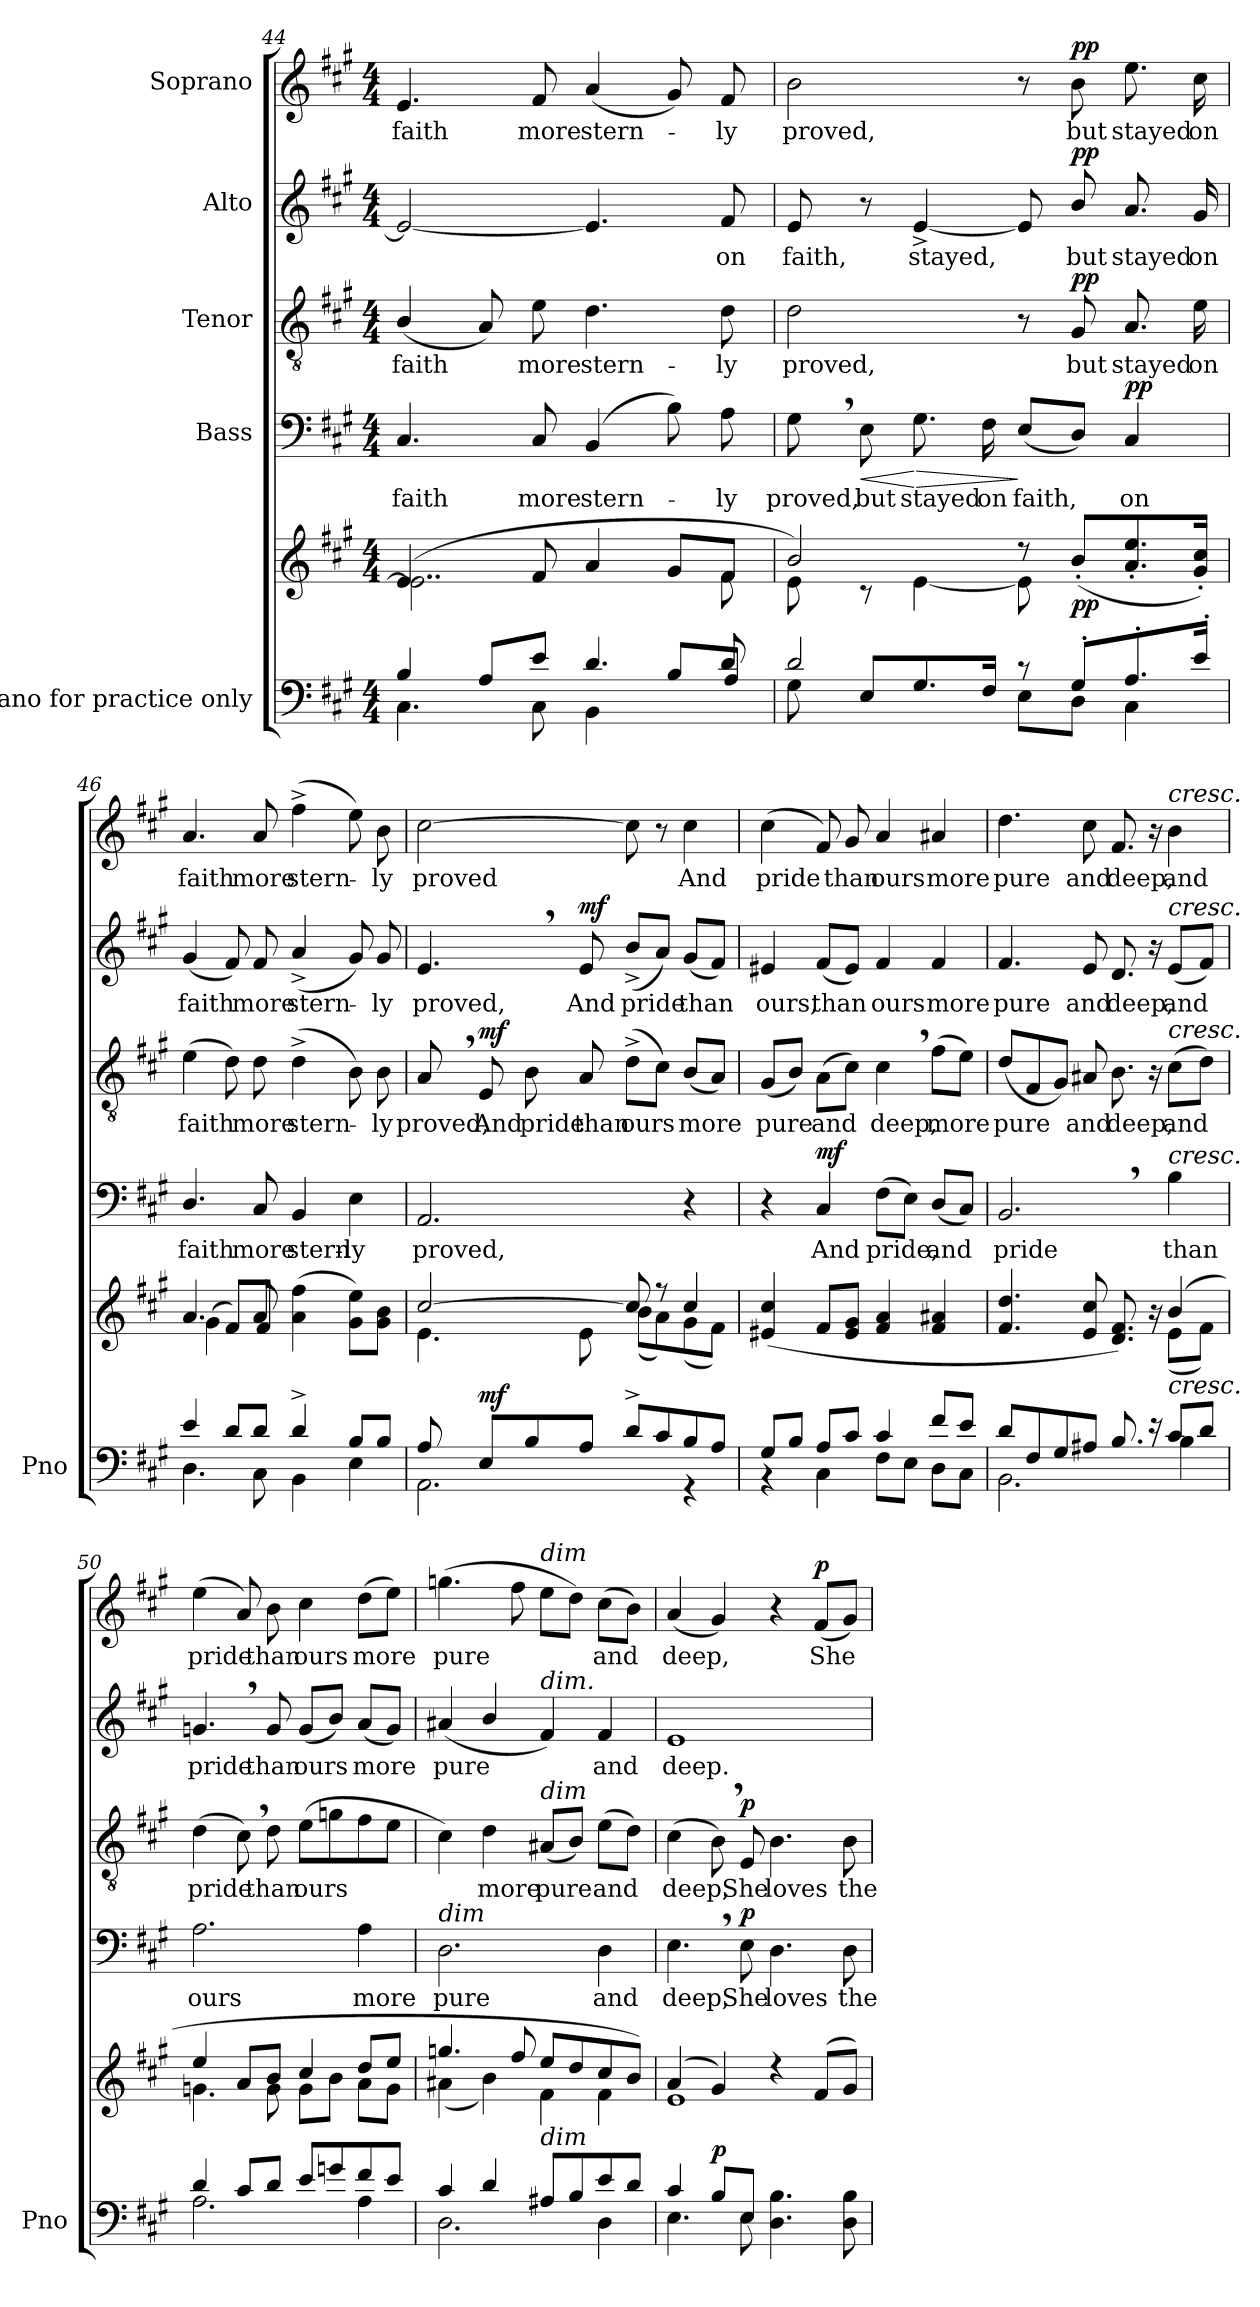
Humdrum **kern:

**kern	**kern	**dynam	**kern	**text	**dynam	**kern	**text	**dynam	**kern	**text	**dynam	**kern	**text	**dynam
*part5	*part5	*part5	*part4	*part4	*part4	*part3	*part3	*part3	*part2	*part2	*part2	*part1	*part1	*part1
*staff6	*staff5	*staff5/6	*staff4	*staff4	*staff4	*staff3	*staff3	*staff3	*staff2	*staff2	*staff2	*staff1	*staff1	*staff1
*I"Piano for practice only	*	*	*I"Bass	*	*	*I"Tenor	*	*	*I"Alto	*	*	*I"Soprano	*	*
*I'Pno	*	*	*	*	*	*	*	*	*	*	*	*	*	*
*clefF4	*clefG2	*	*clefF4	*	*	*clefGv2	*	*	*clefG2	*	*	*clefG2	*	*
*k[f#c#g#]	*k[f#c#g#]	*	*k[f#c#g#]	*	*	*k[f#c#g#]	*	*	*k[f#c#g#]	*	*	*k[f#c#g#]	*	*
*M4/4	*M4/4	*	*M4/4	*	*	*M4/4	*	*	*M4/4	*	*	*M4/4	*	*
=44	=44	=44	=44	=44	=44	=44	=44	=44	=44	=44	=44	=44	=44	=44
*^	*^	*	*	*	*	*	*	*	*	*	*	*	*	*
4B/	4.C#\	(4.e/	2..e\]	.	4.C#/	faith	.	(4B/	faith	.	2e/_	.	.	4.e/	faith	.
8A/L	.	.	.	.	.	.	.	8A/)	.	.	.	.	.	.	.	.
8e/J	8C#\	8f#/	.	.	8C#/	more	.	8e\	more	.	.	.	.	8f#/	more	.
4.d/	4BB\	4a/	.	.	(4BB/	stern-	.	4.d\	stern-	.	4.e/]	.	.	(4a/	stern-	.
.	8B/L	8g#/L	.	.	8B\)	.	.	.	.	.	.	.	.	8g#/)	.	.
8d/	8A/J	8f#/J	8f#\	.	8A\	-ly	.	8d\	-ly	.	8f#/	on	.	8f#/	-ly	.
=45	=45	=45	=45	=45	=45	=45	=45	=45	=45	=45	=45	=45	=45	=45	=45	=45
2d/	8G#\	2b/)	8e\	.	8G#,\	proved,	.	2d\	proved,	.	8e/	faith,	.	2b\	proved,	.
!	!	!	!	!	!	!	!LO:HP:b	!	!	!	!	!	!	!	!	!
.	8E/L	.	8r	.	8E\	but	<	.	.	.	8r	.	.	.	.	.
!	!	!	!	!	!	!	!LO:HP:n=1:b	!	!	!	!	!	!	!	!	!
.	8.G#/	.	[4e\	.	8.G#\	stayed	[ >	.	.	.	[4e^>/	stayed,	.	.	.	.
.	16F#/Jk	.	.	.	16F#\	on	.	.	.	.	.	.	.	.	.	.
8r	8E\L	8r	8e\]	.	(8E/L	faith,	]	8r	.	.	8e/]	.	.	8r	.	.
!	!	!	!	!LO:DY:b	!	!	!	!	!	!LO:DY:a	!	!	!LO:DY:a	!	!	!LO:DY:a
8G#'/L	8D\J	(>8b'/L	4.ryy	pp	8D/J)	.	.	8G#/	but	pp	8b/	but	pp	8b\	but	pp
!	!	!	!	!	!	!	!LO:DY:a	!	!	!	!	!	!	!	!	!
8.A'/	4C#\	8.a/' 8.ee/'	.	.	4C#/	on	pp	8.A/	stayed	.	8.a/	stayed	.	8.ee\	stayed	.
16e'/Jk	.	16g#/' 16cc#/'Jk)	.	.	.	.	.	16e\	on	.	16g#/	on	.	16cc#\	on	.
=46	=46	=46	=46	=46	=46	=46	=46	=46	=46	=46	=46	=46	=46	=46	=46	=46
4e/	4.D\	4.a/	(4g#\	.	4.D/	faith	.	(4e\	faith	.	(4g#/	faith	.	4.a/	faith	.
8d/L	.	.	8f#/L)	.	.	.	.	8d\)	.	.	8f#/)	.	.	.	.	.
8d/J	8C#\	8a/	8f#/J	.	8C#/	more	.	8d\	more	.	8f#/	more	.	8a/	more	.
4d^>/	4BB\	(4a\ 4ff#\	2ryy	.	4BB/	stern-	.	(4d^>\	stern-	.	(4a^>/	stern-	.	(4ff#^\	stern-	.
8B/L	4E\	8g#\ 8ee\L)	.	.	4E\	-ly	.	8B\)	.	.	8g#/)	.	.	8ee\)	.	.
8B/J	.	8g#\ 8b\J	.	.	.	.	.	8B\	-ly	.	8g#/	ly	.	8b\	-ly	.
=47	=47	=47	=47	=47	=47	=47	=47	=47	=47	=47	=47	=47	=47	=47	=47	=47
8A/	2.AA\	[2cc#/	4.e\	.	2.AA/	proved,	.	8A,/	proved,	.	4.e,/	proved,	.	[2cc#\	proved	.
!	!	!	!	!LO:DY:a=2	!	!	!	!	!	!LO:DY:a	!	!	!	!	!	!
8E/L	.	.	.	mf	.	.	.	8E/	And	mf	.	.	.	.	.	.
8B/	.	.	.	.	.	.	.	8B\	pride	.	.	.	.	.	.	.
!	!	!	!	!	!	!	!	!	!	!	!	!	!LO:DY:a	!	!	!
8A/J	.	.	8e\	.	.	.	.	8A/	than	.	8e/	And	mf	.	.	.
8d^>/L	.	8cc#/]	(8b\L	.	.	.	.	(8d^>\L	ours	.	(8b^>/L	pride	.	8cc#\]	.	.
8c#/	.	8r	8a\)	.	.	.	.	8c#\J)	.	.	8a/J)	.	.	8r	.	.
!	!	!	!	!	!	!	!	!	!	!	!	!	!	!	!	!LO:DY:a
!	!	!	!	!	!	!	!	!	!	!	!	!	!	!	!	!LO:DY:n=1:a
8B/	4r	4cc#/	(8g#\	.	4r	.	.	(8B/L	more	.	(8g#/L	than	.	4cc#\	And	mf mf
8A/J	.	.	8f#\J)	.	.	.	.	8A/J)	.	.	8f#/J)	.	.	.	.	.
*	*	*v	*v	*	*	*	*	*	*	*	*	*	*	*	*	*
=48	=48	=48	=48	=48	=48	=48	=48	=48	=48	=48	=48	=48	=48	=48	=48
8G#/L	4r	(4e#X/ 4cc#/	.	4r	.	.	(8G#/L	pure	.	4e#X/	ours,	.	(4cc#\	pride	.
8B/J	.	.	.	.	.	.	8B/J)	.	.	.	.	.	.	.	.
!	!	!	!	!	!	!LO:DY:a	!	!	!	!	!	!	!	!	!
8A/L	4C#\	8f#/L	.	4C#/	And	mf	(8A\L	and	.	(8f#/L	than	.	8f#/)	.	.
8c#/J	.	8e#/ 8g#/J	.	.	.	.	8c#\J)	.	.	8e#/J)	.	.	8g#/	than	.
4c#/	8F#\L	4f#/ 4a/	.	(8F#\L	pride,	.	4c#,\	deep,	.	4f#/	ours	.	4a/	ours	.
.	8E\J	.	.	8E\J)	.	.	.	.	.	.	.	.	.	.	.
8f#/L	8D\L	4f#/ 4a#X/	.	(8D/L	and	.	(8f#\L	more	.	4f#/	more	.	4a#X/	more	.
8e/J	8C#\J	.	.	8C#/J)	.	.	8e\J)	.	.	.	.	.	.	.	.
=49	=49	=49	=49	=49	=49	=49	=49	=49	=49	=49	=49	=49	=49	=49	=49
*	*	*^	*	*	*	*	*	*	*	*	*	*	*	*	*
8d/L	2.BB\	4.f#/ 4.dd/	2.ryy	.	2.BB,/	pride	.	(8d/L	pure	.	4.f#/	pure	.	4.dd\	pure	.
8F#/	.	.	.	.	.	.	.	8F#/	.	.	.	.	.	.	.	.
8G#/	.	.	.	.	.	.	.	8G#/J)	.	.	.	.	.	.	.	.
8A#X/J	.	8e/ 8cc#/	.	.	.	.	.	8A#X/	and	.	8e/	and	.	8cc#\	and	.
8.B/	.	8.d/ 8.f#/)	.	.	.	.	.	8.B\	deep,	.	8.d/	deep,	.	8.f#/	deep,	.
16r	.	16r	.	.	.	.	.	16r	.	.	16r	.	.	16r	.	.
!	!	!	!	!	!	!	!	!	!	!	!	!	!	!LO:TX:a:i:t=cresc.	!	!
!	!	!	!	!	!	!	!	!	!	!	!LO:TX:a:i:t=cresc.	!	!	!	!	!
!	!	!	!	!	!	!	!	!LO:TX:a:i:t=cresc.	!	!	!	!	!	!	!	!
!	!	!	!	!	!LO:TX:a:i:t=cresc.	!	!	!	!	!	!	!	!	!	!	!
!	!	!LO:TX:b:i:t=cresc.	!	!	!	!	!	!	!	!	!	!	!	!	!	!
8c#/L	4B\	(4b/	(8e\L	.	4B\	than	.	(8c#\L	and	.	(8e/L	and	.	4b\	and	.
8d/J	.	.	8f#\J)	.	.	.	.	8d\J)	.	.	8f#/J)	.	.	.	.	.
=50	=50	=50	=50	=50	=50	=50	=50	=50	=50	=50	=50	=50	=50	=50	=50	=50
4d/	2.A\	4ee/	4.gn\	.	2.A\	ours	.	(4d\	pride	.	4.gn,/	pride	.	(4ee\	pride	.
8c#/L	.	8a/L	.	.	.	.	.	8c#,\)	.	.	.	.	.	8a/)	.	.
8d/J	.	8b/J	8g\	.	.	.	.	8d\	than	.	8g/	than	.	8b\	than	.
8e/L	.	4cc#/	8g\L	.	.	.	.	(8e\L	ours	.	(8g/L	ours	.	4cc#\	ours	.
8gn/	.	.	8b\J	.	.	.	.	8gn\	.	.	8b/J)	.	.	.	.	.
8f#/	4A\	8dd/L	8a\L	.	4A\	more	.	8f#\	.	.	(8a/L	more	.	(8dd\L	more	.
8e/J	.	8ee/J	8g\J	.	.	.	.	8e\J	.	.	8g/J)	.	.	8ee\J)	.	.
=51	=51	=51	=51	=51	=51	=51	=51	=51	=51	=51	=51	=51	=51	=51	=51	=51
!	!	!	!	!	!LO:TX:i:t=dim	!	!	!	!	!	!	!	!	!	!	!
4c#/	2.D\	4.ggn/	(4a#X\	.	2.D\	pure	.	4c#\)	.	.	(4a#X/	pure	.	(4.ggn\	pure	.
4d/	.	.	4b\)	.	.	.	.	4d\	more	.	4b/	.	.	.	.	.
.	.	8ff#/	.	.	.	.	.	.	.	.	.	.	.	8ff#\	.	.
!	!	!	!	!	!	!	!	!	!	!	!	!	!	!LO:TX:a:i:t=dim	!	!
!	!	!	!	!	!	!	!	!	!	!	!LO:TX:i:t=dim.	!	!	!	!	!
!	!	!	!	!	!	!	!	!LO:TX:i:t=dim	!	!	!	!	!	!	!	!
!LO:TX:i:t=dim	!	!	!	!	!	!	!	!	!	!	!	!	!	!	!	!
8A#X/L	.	8ee/L	4f#\	.	.	.	.	(8A#X/L	pure	.	4f#/)	.	.	8ee\L	.	.
8B/	.	8dd/	.	.	.	.	.	8B/J)	.	.	.	.	.	8dd\J)	.	.
8e/	4D\	8cc#/	4f#\	.	4D\	and	.	(8e\L	and	.	4f#/	and	.	(8cc#\L	and	.
8d/J	.	8b/J)	.	.	.	.	.	8d\J)	.	.	.	.	.	8b\J)	.	.
=52	=52	=52	=52	=52	=52	=52	=52	=52	=52	=52	=52	=52	=52	=52	=52	=52
4c#/	4.E\	(4a/	1e	.	4.E,\	deep,	.	(4c#\	deep,	.	1e	deep.	.	(4a/	deep,	.
!	!	!	!	!LO:DY:a=2	!	!	!	!	!	!	!	!	!	!	!	!
8B/L	.	4g#/)	.	p	.	.	.	8B,\)	.	.	.	.	.	4g#/)	.	.
!	!	!	!	!	!	!	!LO:DY:a	!	!	!LO:DY:a	!	!	!	!	!	!
8E/J	8E\	.	.	.	8E\	She	p	8E/	She	p	.	.	.	.	.	.
4.D\ 4.B\	2ryy	4r	.	.	4.D\	loves	.	4.B\	loves	.	.	.	.	4r	.	.
!	!	!	!	!	!	!	!	!	!	!	!	!	!	!	!	!LO:DY:a
.	.	(<8f#/L	.	.	.	.	.	.	.	.	.	.	.	(8f#/L	She	p
8D\ 8B\	.	8g#/J)	.	.	8D\	the	.	8B\	the	.	.	.	.	8g#/J)	.	.
*v	*v	*	*	*	*	*	*	*	*	*	*	*	*	*	*	*
*	*v	*v	*	*	*	*	*	*	*	*	*	*	*	*	*
=	=	=	=	=	=	=	=	=	=	=	=	=	=	=
*-	*-	*-	*-	*-	*-	*-	*-	*-	*-	*-	*-	*-	*-	*-
